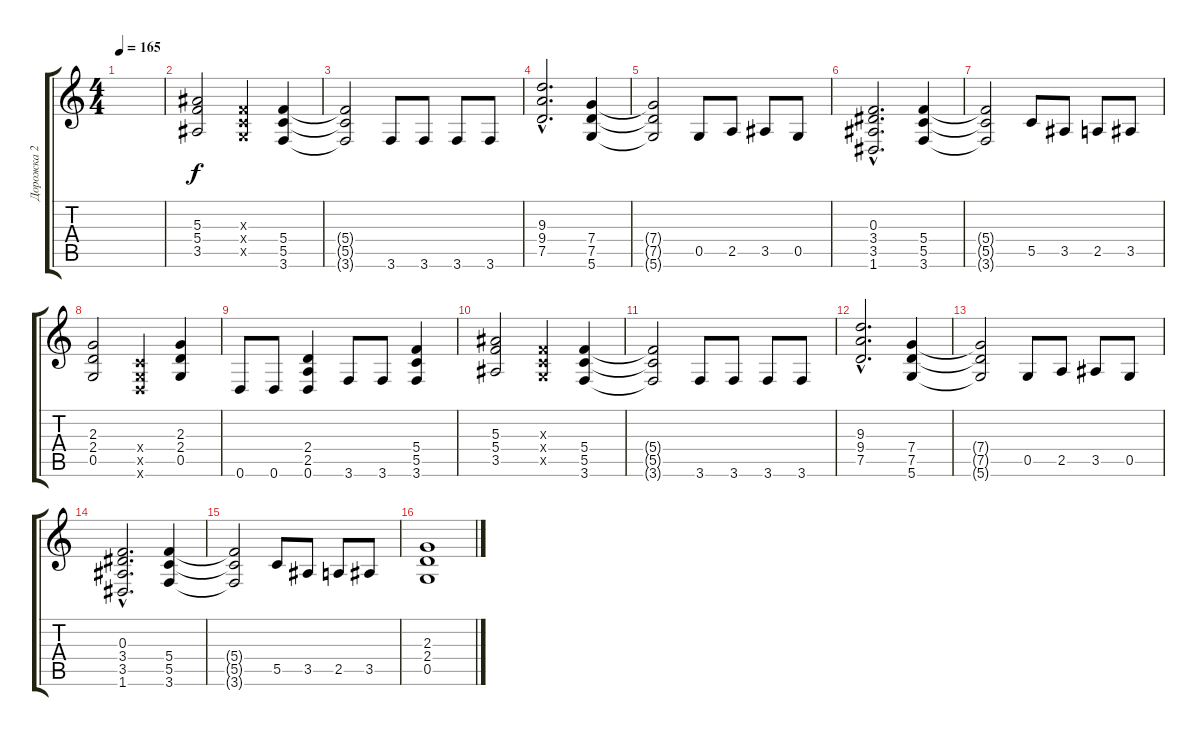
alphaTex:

\track ("Дорожка 2" "Дорожка 2") {instrument distortionguitar}
\staff {score tabs}
\tuning (D4 A3 F3 C3 G2 D2) {hide}
\ts (4 4)
\tempo 165
\clef g2
\ks c
|
(5.3 5.4 3.5).2 (0.3{x} 0.4{x} 0.5{x}).4 (5.4 5.5 3.6).4 |
(5.4{t} 5.5{t} 3.6{t}).2 3.6.8 3.6.8 3.6.8 3.6.8 |
(9.3{hac} 9.4{hac} 7.5{hac}).2{d} (7.4 7.5 5.6).4 |
(7.4{t} 7.5{t} 5.6{t}).2 0.5.8 2.5.8 3.5.8 0.5.8 |
(0.3{hac} 3.4{hac} 3.5{hac} 1.6{hac}).2{d} (5.4 5.5 3.6).4 |
(5.4{t} 5.5{t} 3.6{t}).2 5.5.8 3.5.8 2.5.8 3.5.8 |
(2.3 2.4 0.5).2 (0.4{x} 0.5{x} 0.6{x}).4 (2.3 2.4 0.5).4 |
0.6.8 0.6.8 (2.4 2.5 0.6).4 3.6.8 3.6.8 (5.4 5.5 3.6).4 |
(5.3 5.4 3.5).2 (0.3{x} 0.4{x} 0.5{x}).4 (5.4 5.5 3.6).4 |
(5.4{t} 5.5{t} 3.6{t}).2 3.6.8 3.6.8 3.6.8 3.6.8 |
(9.3{hac} 9.4{hac} 7.5{hac}).2{d} (7.4 7.5 5.6).4 |
(7.4{t} 7.5{t} 5.6{t}).2 0.5.8 2.5.8 3.5.8 0.5.8 |
(0.3{hac} 3.4{hac} 3.5{hac} 1.6{hac}).2{d} (5.4 5.5 3.6).4 |
(5.4{t} 5.5{t} 3.6{t}).2 5.5.8 3.5.8 2.5.8 3.5.8 |
(2.3 2.4 0.5).1
